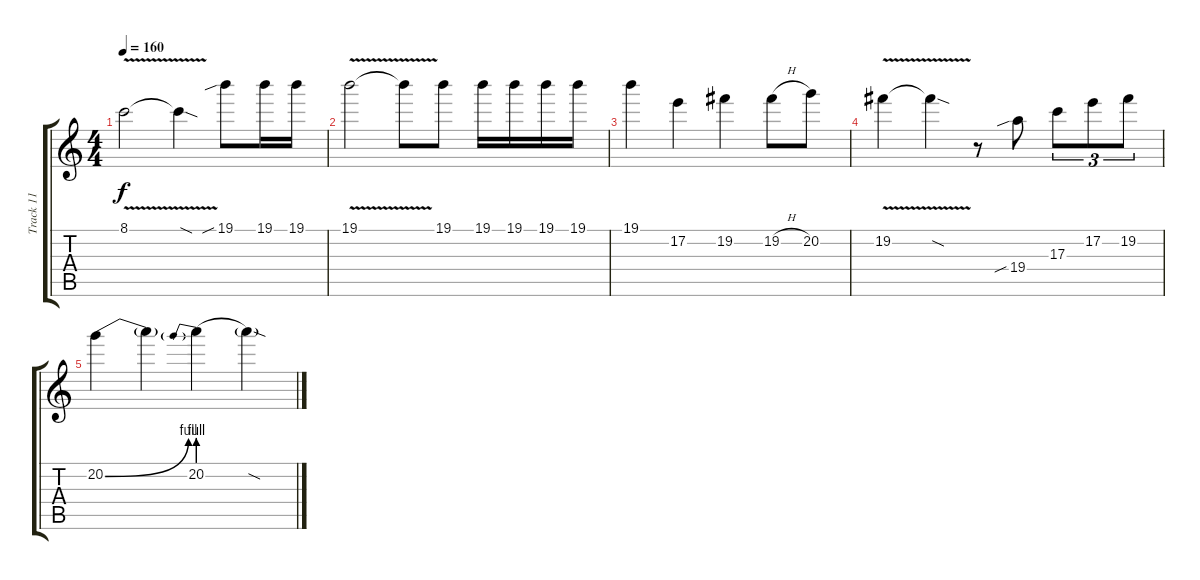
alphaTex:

\track ("Track 11" "Track 11") {instrument distortionguitar}
\staff {score tabs}
\tuning (E4 B3 G3 D3 A2 E2) {hide}
\ts (4 4)
\tempo 160
\clef g2
\ks c
8.1{v}.2{dy f} 8.1{sod t}.4 19.1{sib}.8 19.1.16 19.1.16 |
19.1{v}.2 19.1{t}.8 19.1.8 19.1.16 19.1.16 19.1.16 19.1.16 |
19.1.4 17.2.4 19.2.4 19.2{h}.8 20.2.8 |
19.2{v}.4 19.2{sod t}.4 r.8 19.4{sib}.8 17.3.8{tu (3 2)} 17.2.8{tu (3 2)} 19.2.8{tu (3 2)} |
20.2{be (bend 0 0 60 4)}.4 20.2{t}.4 20.2{be (prebend 0 4 60 4)}.4 20.2{sod t}.4
